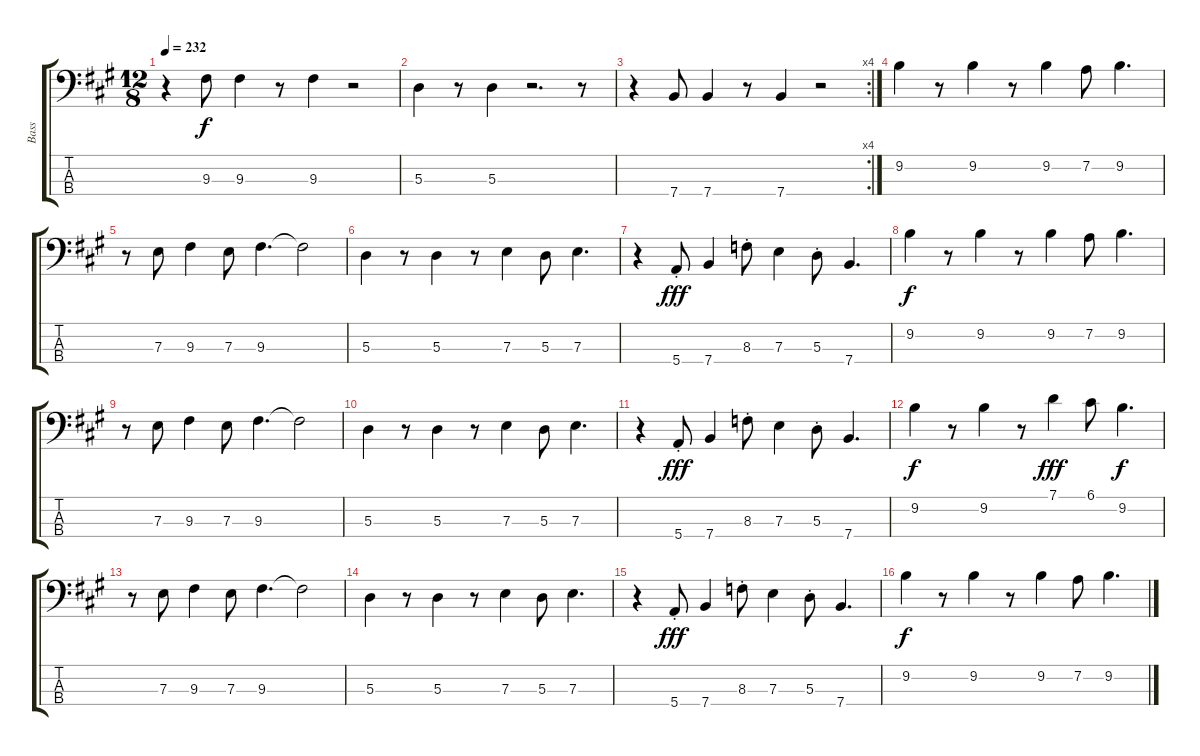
\track ("Bass" "Bass") {instrument fretlessbass}
\staff {score tabs}
\tuning (G2 D2 A1 E1) {hide}
\ts (12 8)
\tempo 232
\clef f4
\ks a
r.4{dy f} 9.3.8 9.3.4 r.8 9.3.4 r.2 |
5.3.4 r.8 5.3.4 r.2{d} r.8 |
\rc 4
r.4 7.4.8 7.4.4 r.8 7.4.4 r.2 |
9.2.4 r.8 9.2.4 r.8 9.2.4 7.2.8 9.2.4{d} |
r.8 7.3.8 9.3.4 7.3.8 9.3.4{d} 9.3{t}.2 |
5.3.4 r.8 5.3.4 r.8 7.3.4 5.3.8 7.3.4{d} |
r.4 5.4{st}.8{dy fff} 7.4.4 8.3{st}.8 7.3.4 5.3{st}.8 7.4.4{d} |
9.2.4{dy f} r.8 9.2.4 r.8 9.2.4 7.2.8 9.2.4{d} |
r.8 7.3.8 9.3.4 7.3.8 9.3.4{d} 9.3{t}.2 |
5.3.4 r.8 5.3.4 r.8 7.3.4 5.3.8 7.3.4{d} |
r.4 5.4{st}.8{dy fff} 7.4.4 8.3{st}.8 7.3.4 5.3{st}.8 7.4.4{d} |
9.2.4{dy f} r.8 9.2.4 r.8 7.1.4{dy fff} 6.1.8 9.2.4{d dy f} |
r.8 7.3.8 9.3.4 7.3.8 9.3.4{d} 9.3{t}.2 |
5.3.4 r.8 5.3.4 r.8 7.3.4 5.3.8 7.3.4{d} |
r.4 5.4{st}.8{dy fff} 7.4.4 8.3{st}.8 7.3.4 5.3{st}.8 7.4.4{d} |
9.2.4{dy f} r.8 9.2.4 r.8 9.2.4 7.2.8 9.2.4{d}
